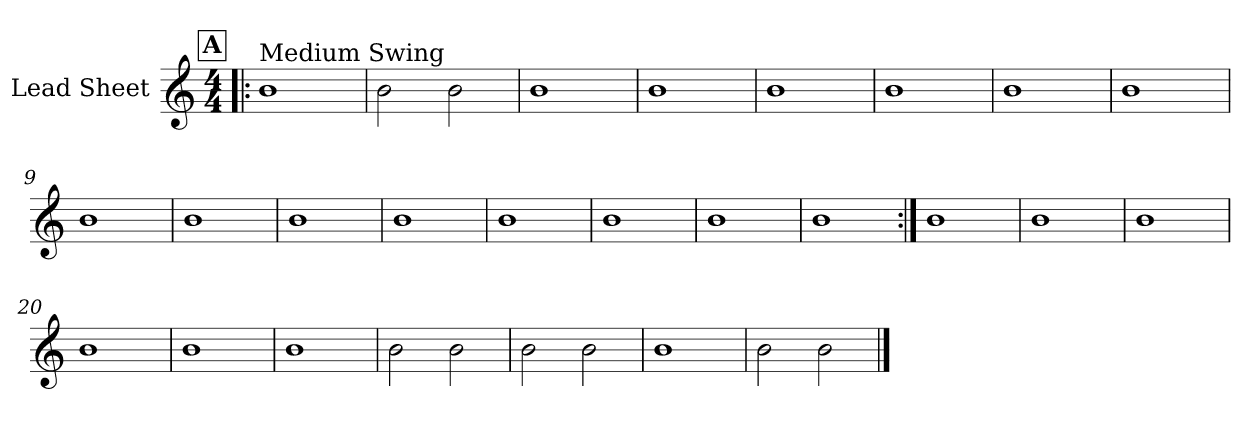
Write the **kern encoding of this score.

**kern
*part1
*staff1
*I"Lead Sheet
*clefG2
*k[]
*M4/4
!!LO:REH:place=s1:a:fs=14:t=A
=1!|:
!LO:TX:a:t=Medium Swing
1b
=2
2b\
2b\
=3
1b
=4
1b
!!LO:LB:g=z
=5
1b
=6
1b
=7
1b
=8
1b
!!LO:LB:g=z
=9
1b
=10
1b
=11
1b
=12
1b
!!LO:LB:g=z
=13
1b
=14
1b
=15
1b
=16
1b
!!LO:LB:g=z
=17:|!
1b
=18
1b
!!LO:LB:g=z
=19
1b
=20
1b
=21
1b
=22
1b
!!LO:LB:g=z
=23
2b\
2b\
=24
2b\
2b\
=25
1b
=26
2b\
2b\
==
*-
